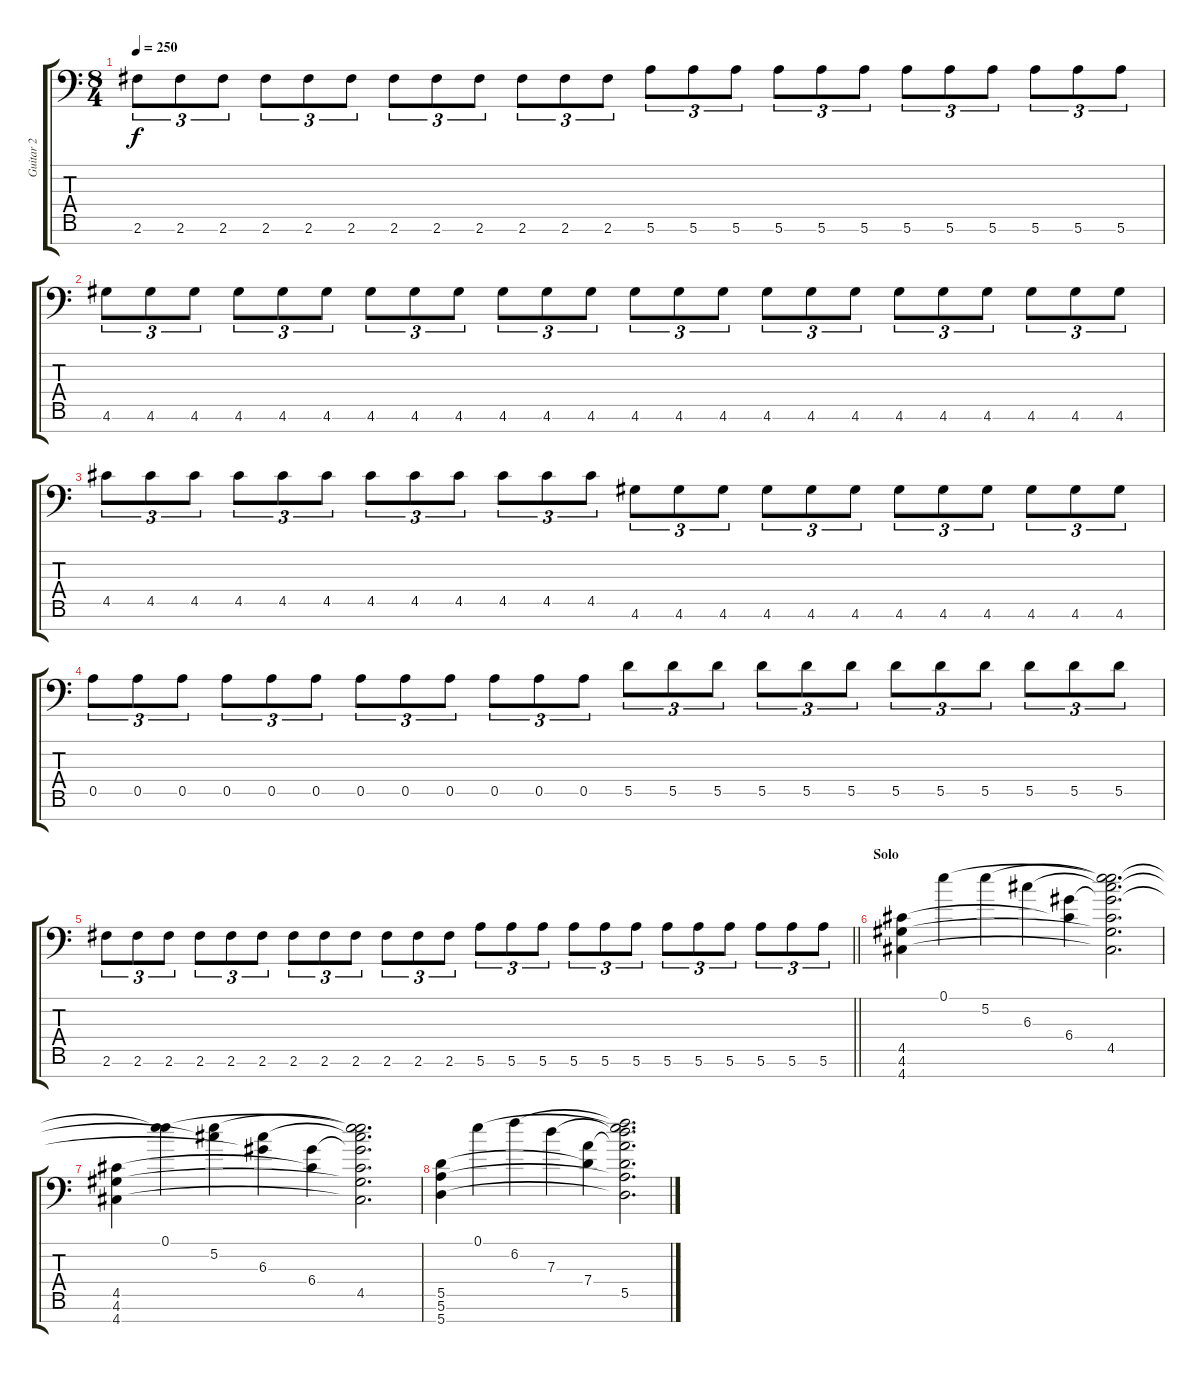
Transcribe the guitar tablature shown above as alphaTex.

\track ("Guitar 2" "Guitar 2") {instrument distortionguitar}
\staff {score tabs}
\tuning (E4 B3 G3 D3 A2 E2 A1) {hide}
\ts (8 4)
\tempo 250
\clef f4
\ks c
2.6.8{tu (3 2) dy f} 2.6.8{tu (3 2)} 2.6.8{tu (3 2)} 2.6.8{tu (3 2)} 2.6.8{tu (3 2)} 2.6.8{tu (3 2)} 2.6.8{tu (3 2)} 2.6.8{tu (3 2)} 2.6.8{tu (3 2)} 2.6.8{tu (3 2)} 2.6.8{tu (3 2)} 2.6.8{tu (3 2)} 5.6.8{tu (3 2)} 5.6.8{tu (3 2)} 5.6.8{tu (3 2)} 5.6.8{tu (3 2)} 5.6.8{tu (3 2)} 5.6.8{tu (3 2)} 5.6.8{tu (3 2)} 5.6.8{tu (3 2)} 5.6.8{tu (3 2)} 5.6.8{tu (3 2)} 5.6.8{tu (3 2)} 5.6.8{tu (3 2)} |
4.6.8{tu (3 2)} 4.6.8{tu (3 2)} 4.6.8{tu (3 2)} 4.6.8{tu (3 2)} 4.6.8{tu (3 2)} 4.6.8{tu (3 2)} 4.6.8{tu (3 2)} 4.6.8{tu (3 2)} 4.6.8{tu (3 2)} 4.6.8{tu (3 2)} 4.6.8{tu (3 2)} 4.6.8{tu (3 2)} 4.6.8{tu (3 2)} 4.6.8{tu (3 2)} 4.6.8{tu (3 2)} 4.6.8{tu (3 2)} 4.6.8{tu (3 2)} 4.6.8{tu (3 2)} 4.6.8{tu (3 2)} 4.6.8{tu (3 2)} 4.6.8{tu (3 2)} 4.6.8{tu (3 2)} 4.6.8{tu (3 2)} 4.6.8{tu (3 2)} |
4.5.8{tu (3 2)} 4.5.8{tu (3 2)} 4.5.8{tu (3 2)} 4.5.8{tu (3 2)} 4.5.8{tu (3 2)} 4.5.8{tu (3 2)} 4.5.8{tu (3 2)} 4.5.8{tu (3 2)} 4.5.8{tu (3 2)} 4.5.8{tu (3 2)} 4.5.8{tu (3 2)} 4.5.8{tu (3 2)} 4.6.8{tu (3 2)} 4.6.8{tu (3 2)} 4.6.8{tu (3 2)} 4.6.8{tu (3 2)} 4.6.8{tu (3 2)} 4.6.8{tu (3 2)} 4.6.8{tu (3 2)} 4.6.8{tu (3 2)} 4.6.8{tu (3 2)} 4.6.8{tu (3 2)} 4.6.8{tu (3 2)} 4.6.8{tu (3 2)} |
0.5.8{tu (3 2)} 0.5.8{tu (3 2)} 0.5.8{tu (3 2)} 0.5.8{tu (3 2)} 0.5.8{tu (3 2)} 0.5.8{tu (3 2)} 0.5.8{tu (3 2)} 0.5.8{tu (3 2)} 0.5.8{tu (3 2)} 0.5.8{tu (3 2)} 0.5.8{tu (3 2)} 0.5.8{tu (3 2)} 5.5.8{tu (3 2)} 5.5.8{tu (3 2)} 5.5.8{tu (3 2)} 5.5.8{tu (3 2)} 5.5.8{tu (3 2)} 5.5.8{tu (3 2)} 5.5.8{tu (3 2)} 5.5.8{tu (3 2)} 5.5.8{tu (3 2)} 5.5.8{tu (3 2)} 5.5.8{tu (3 2)} 5.5.8{tu (3 2)} |
\barLineRight lightlight
2.6.8{tu (3 2)} 2.6.8{tu (3 2)} 2.6.8{tu (3 2)} 2.6.8{tu (3 2)} 2.6.8{tu (3 2)} 2.6.8{tu (3 2)} 2.6.8{tu (3 2)} 2.6.8{tu (3 2)} 2.6.8{tu (3 2)} 2.6.8{tu (3 2)} 2.6.8{tu (3 2)} 2.6.8{tu (3 2)} 5.6.8{tu (3 2)} 5.6.8{tu (3 2)} 5.6.8{tu (3 2)} 5.6.8{tu (3 2)} 5.6.8{tu (3 2)} 5.6.8{tu (3 2)} 5.6.8{tu (3 2)} 5.6.8{tu (3 2)} 5.6.8{tu (3 2)} 5.6.8{tu (3 2)} 5.6.8{tu (3 2)} 5.6.8{tu (3 2)} |
\section ("" "Solo")
(4.5 4.6 4.7).4{volume 11} 0.1.4 5.2.4 6.3.4 (6.4 4.5{t}).4 (0.1{t} 5.2{t} 6.3{t} 6.4{t} 4.5 4.6{t} 4.7{t}).2{d} |
(4.5 4.6 4.7).4 (0.1 5.2{t}).4 (5.2 6.3{t}).4 (6.3 6.4{t}).4 (6.4 4.5{t}).4 (0.1{t} 5.2{t} 6.3{t} 6.4{t} 4.5 4.6{t} 4.7{t}).2{d} |
(5.5 5.6 5.7).4 0.1.4 6.2.4 7.3.4 (7.4 5.5{t}).4 (0.1{t} 6.2{t} 7.3{t} 7.4{t} 5.5 5.6{t} 5.7{t}).2{d}
